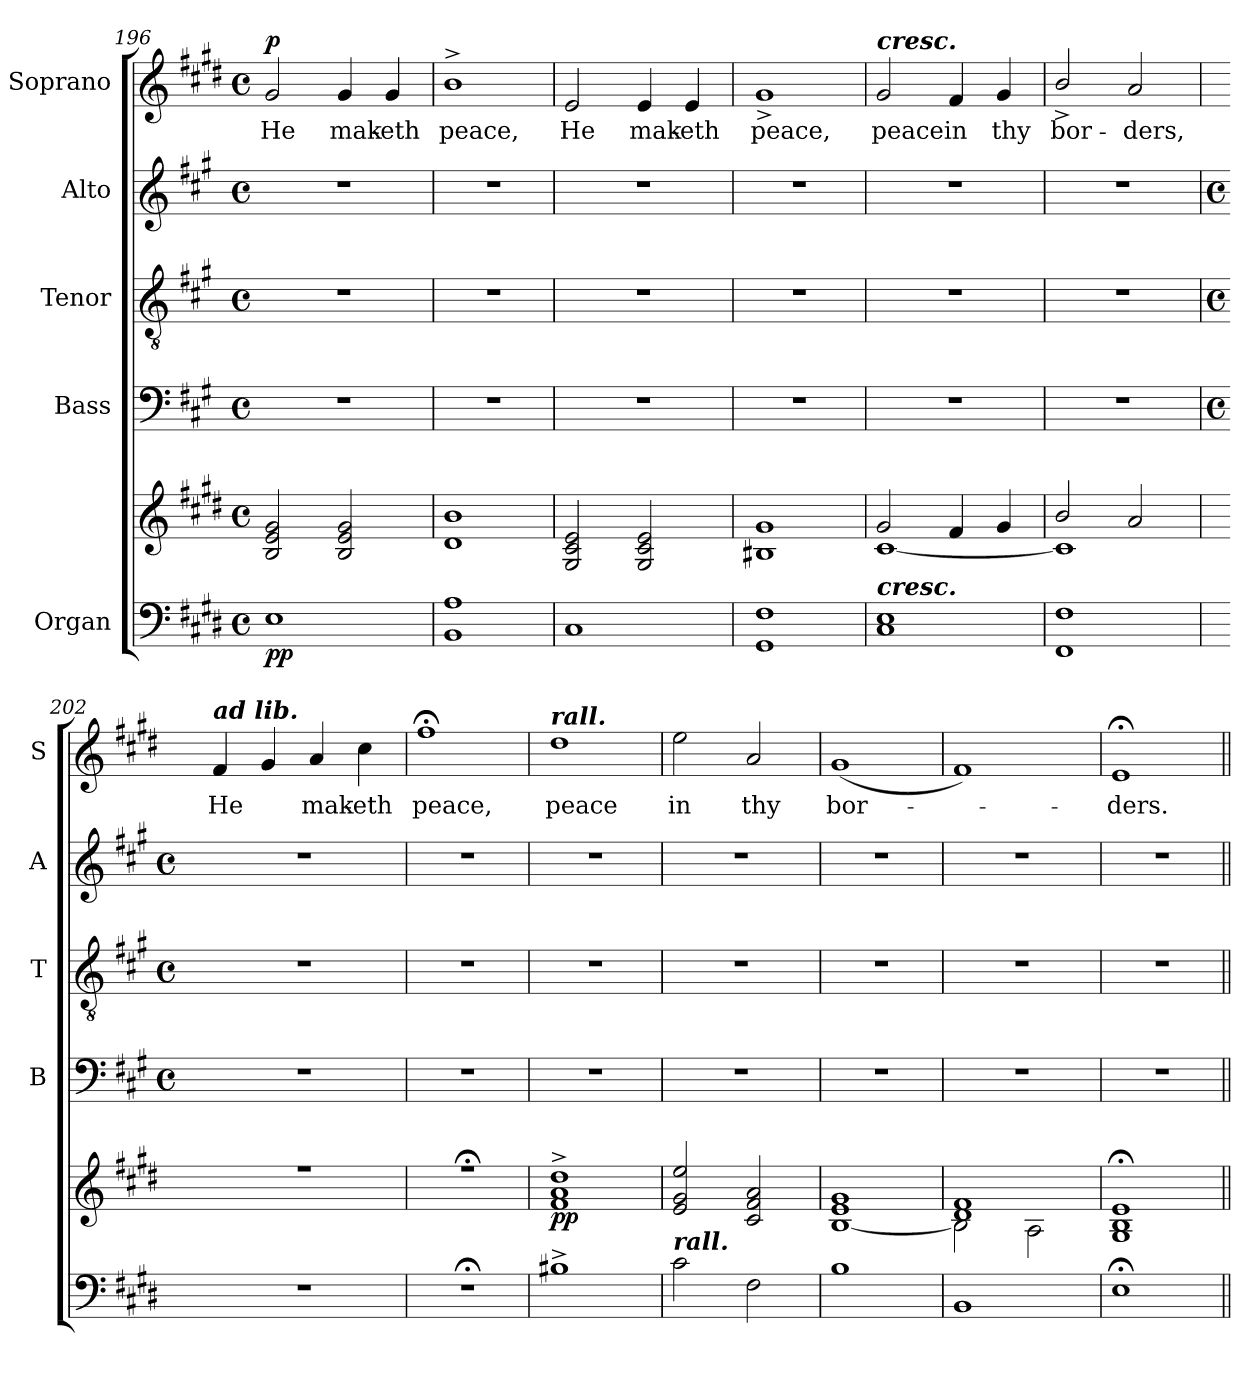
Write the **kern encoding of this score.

**kern	**kern	**dynam	**kern	**kern	**kern	**kern	**text	**dynam
*part5	*part5	*part5	*part4	*part3	*part2	*part1	*part1	*part1
*staff6	*staff5	*staff5/6	*staff4	*staff3	*staff2	*staff1	*staff1	*staff1
*I"Organ	*	*	*I"Bass	*I"Tenor	*I"Alto	*I"Soprano	*	*
*	*	*	*I'B	*I'T	*I'A	*I'S	*	*
*clefF4	*clefG2	*	*clefF4	*clefGv2	*clefG2	*clefG2	*	*
*k[f#c#g#d#]	*k[f#c#g#d#]	*	*k[f#c#g#]	*k[f#c#g#]	*k[f#c#g#]	*k[f#c#g#d#]	*	*
*E:	*E:	*	*A:	*A:	*A:	*E:	*	*
*M4/4	*M4/4	*	*M4/4	*M4/4	*M4/4	*M4/4	*	*
*met(c)	*met(c)	*	*met(c)	*met(c)	*met(c)	*met(c)	*	*
=196	=196	=196	=196	=196	=196	=196	=196	=196
*	*^	*	*	*	*	*	*	*
!	!	!	!LO:DY:b=2	!	!	!	!	!LO:LY:b	!
!	!	!	!LO:DY:n=1:b	!	!	!	!	!	!LO:DY:b
1E	2B 2e 2g#	1ryy	p p	1r	1r	1r	2g#	He	p
!	!	!	!	!	!	!	!	!LO:LY:b	!
.	2B 2e 2g#	.	.	.	.	.	4g#	mak-	.
!	!	!	!	!	!	!	!	!LO:LY:b	!
.	.	.	.	.	.	.	4g#	-eth	.
=197	=197	=197	=197	=197	=197	=197	=197	=197	=197
!	!	!	!	!	!	!	!	!LO:LY:b	!
1BB 1A	1d# 1b	1ryy	.	1r	1r	1r	1b^	peace,	.
=198	=198	=198	=198	=198	=198	=198	=198	=198	=198
!	!	!	!	!	!	!	!	!LO:LY:b	!
1C#	2G# 2c# 2e	1ryy	.	1r	1r	1r	2e	He	.
!	!	!	!	!	!	!	!	!LO:LY:b	!
.	2G# 2c# 2e	.	.	.	.	.	4e	mak-	.
!	!	!	!	!	!	!	!	!LO:LY:b	!
.	.	.	.	.	.	.	4e	-eth	.
=199	=199	=199	=199	=199	=199	=199	=199	=199	=199
!	!	!	!	!	!	!	!	!LO:LY:b	!
1GG# 1F#	1B#X 1g#	1ryy	.	1r	1r	1r	1g#^	peace,	.
=200	=200	=200	=200	=200	=200	=200	=200	=200	=200
!	!	!	!	!	!	!	!LO:TX:a:Bi:t=cresc.	!	!
!LO:TX:a:Bi:t=cresc.	!	!	!	!	!	!	!	!	!
!	!	!	!	!	!	!	!	!LO:LY:b	!
1C# 1E	2g#	[1c#\	.	1r	1r	1r	2g#	peace	.
!	!	!	!	!	!	!	!	!LO:LY:b	!
.	4f#	.	.	.	.	.	4f#	in	.
!	!	!	!	!	!	!	!	!LO:LY:b	!
.	4g#	.	.	.	.	.	4g#	thy	.
=201	=201	=201	=201	=201	=201	=201	=201	=201	=201
!	!	!	!	!	!	!	!	!LO:LY:b	!
1FF# 1F#	2b/	1c#\]	.	1r	1r	1r	2b^/	bor-	.
!	!	!	!	!	!	!	!	!LO:LY:b	!
.	2a	.	.	.	.	.	2a	-ders,	.
!!LO:LB:g=z
=202	=202	=202	=202	=202	=202	=202	=202	=202	=202
*	*	*	*	*M4/4	*M4/4	*M4/4	*	*	*
*	*	*	*	*met(c)	*met(c)	*met(c)	*	*	*
!	!	!	!	!	!	!	!LO:TX:a:Bi:t=ad lib.	!	!
!	!	!	!	!	!	!	!	!LO:LY:b	!
1r	1r	1ryy	.	1r	1r	1r	4f#	He	.
.	.	.	.	.	.	.	4g#	.	.
!	!	!	!	!	!	!	!	!LO:LY:b	!
.	.	.	.	.	.	.	4a	mak-	.
!	!	!	!	!	!	!	!	!LO:LY:b	!
.	.	.	.	.	.	.	4cc#	-eth	.
=203	=203	=203	=203	=203	=203	=203	=203	=203	=203
!	!	!	!	!	!	!	!	!LO:LY:b	!
1r;	1r;<	1ryy	.	1r	1r	1r	1ff#;<	peace,	.
=204	=204	=204	=204	=204	=204	=204	=204	=204	=204
!	!	!	!	!	!	!	!LO:TX:a:Bi:t=rall.	!	!
!	!	!	!LO:DY:b	!	!	!	!	!LO:LY:b	!
1B#X^	1f#^ 1a^ 1dd#^	1ryy	pp	1r	1r	1r	1dd#	peace	.
=205	=205	=205	=205	=205	=205	=205	=205	=205	=205
!LO:TX:a:Bi:t=rall.	!	!	!	!	!	!	!	!	!
!	!	!	!LO:HP:b	!	!	!	!	!LO:LY:b	!
2c#	2e 2g# 2ee	1ryy	>	1r	1r	1r	2ee	in	.
!	!	!	!	!	!	!	!	!LO:LY:b	!
2F#	2c# 2f# 2a	.	.	.	.	.	2a	thy	.
*	*v	*v	*	*	*	*	*	*	*
.	.	]	.	.	.	.	.	.
=206	=206	=206	=206	=206	=206	=206	=206	=206
*	*^	*	*	*	*	*	*	*
!	!	!	!	!	!	!	!	!LO:LY:b	!
1B	1e 1g#	[1B\	.	1r	1r	1r	(<1g#	bor-	.
=207	=207	=207	=207	=207	=207	=207	=207	=207	=207
1BB	1d# 1f#	2B\]	.	1r	1r	1r	1f#)	.	.
.	.	2A\	.	.	.	.	.	.	.
=208	=208	=208	=208	=208	=208	=208	=208	=208	=208
!	!	!	!	!	!	!	!	!LO:LY:b	!
1E;	1G#;< 1B;< 1e;<	1ryy	.	1r	1r	1r	1e;<	ders.	.
*	*v	*v	*	*	*	*	*	*	*
=||	=||	=||	=||	=||	=||	=||	=||	=||
*-	*-	*-	*-	*-	*-	*-	*-	*-
